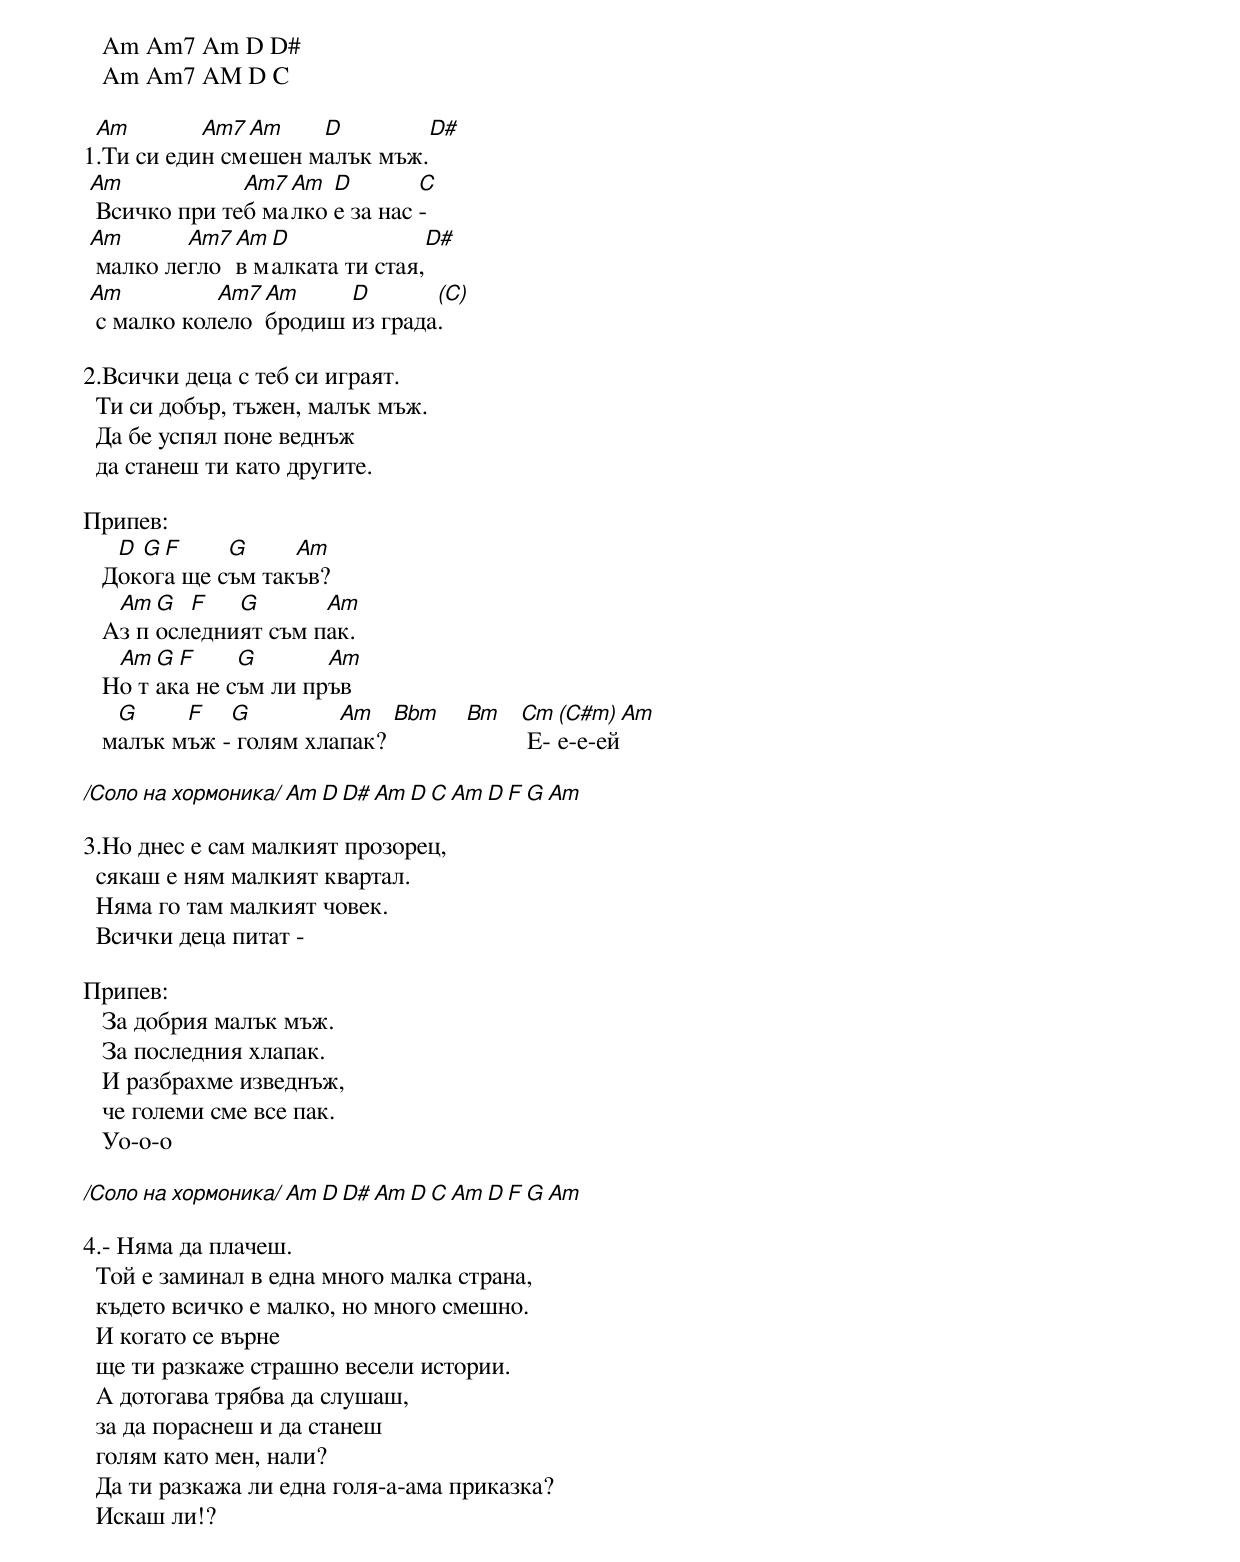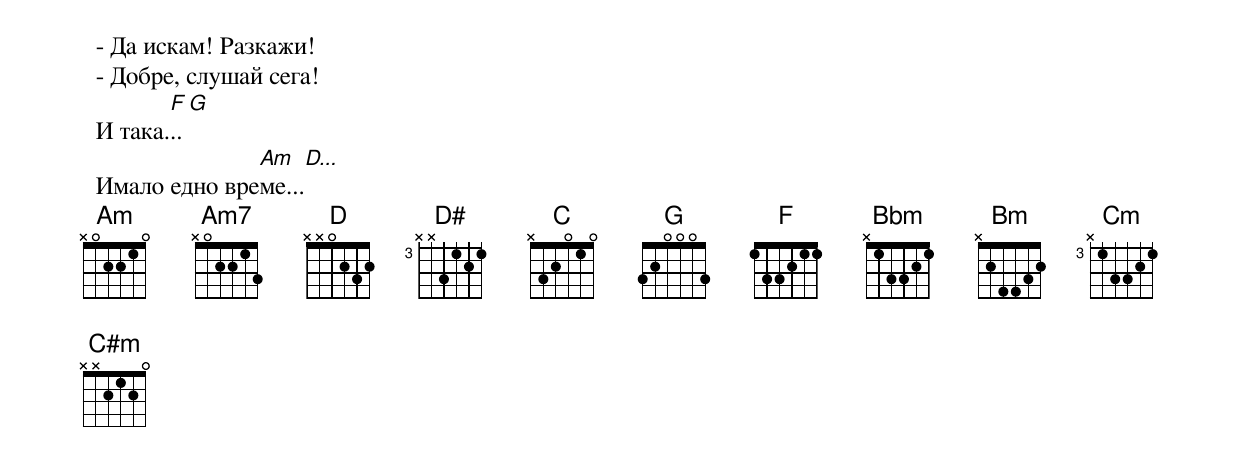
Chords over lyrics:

   Am Am7 Am D D#
   Am Am7 AM D C

 Am        Am7 Am    D          D#
1.Ти си един смешен малък мъж.
 Am            Am7 Am  D        C
  Всичко при теб малко е за нас -
 Am       Am7 Am D              D#
  малко легло в малката ти стая,
 Am          Am7 Am     D       (C)
  с малко колело бродиш из града.

2.Всички деца с теб си играят.
  Ти си добър, тъжен, малък мъж.
  Да бе успял поне веднъж
  да станеш ти като другите.

Припев:
    D G F     G     Am
   Докога ще съм такъв?
    Am G  F   G       Am
   Аз последният съм пак.
    Am G F     G       Am
   Но така не съм ли пръв
    G     F   G         Am   Bbm Bm Cm (C#m) Am
   малък мъж - голям хлапак?         Е-е-е-ей

/Соло на хормоника/ Am D D#  Am D C  Am D  F G Am

3.Но днес е сам малкият прозорец,
  сякаш е ням малкият квартал.
  Няма го там малкият човек.
  Всички деца питат -

Припев:
   За добрия малък мъж.
   За последния хлапак.
   И разбрахме изведнъж,
   че големи сме все пак.
   Уо-о-о

/Соло на хормоника/ Am D D#  Am D C  Am D  F G Am

4.- Няма да плачеш.
  Той е заминал в една много малка страна,
  където всичко е малко, но много смешно.
  И когато се върне
  ще ти разкаже страшно весели истории.
  А дотогава трябва да слушаш,
  за да пораснеш и да станеш
  голям като мен, нали?
  Да ти разкажа ли една голя-а-ама приказка?
  Искаш ли!?
  - Да искам! Разкажи!
  - Добре, слушай сега!
         F  G
  И така...
                Am   D...
  Имало едно време...
